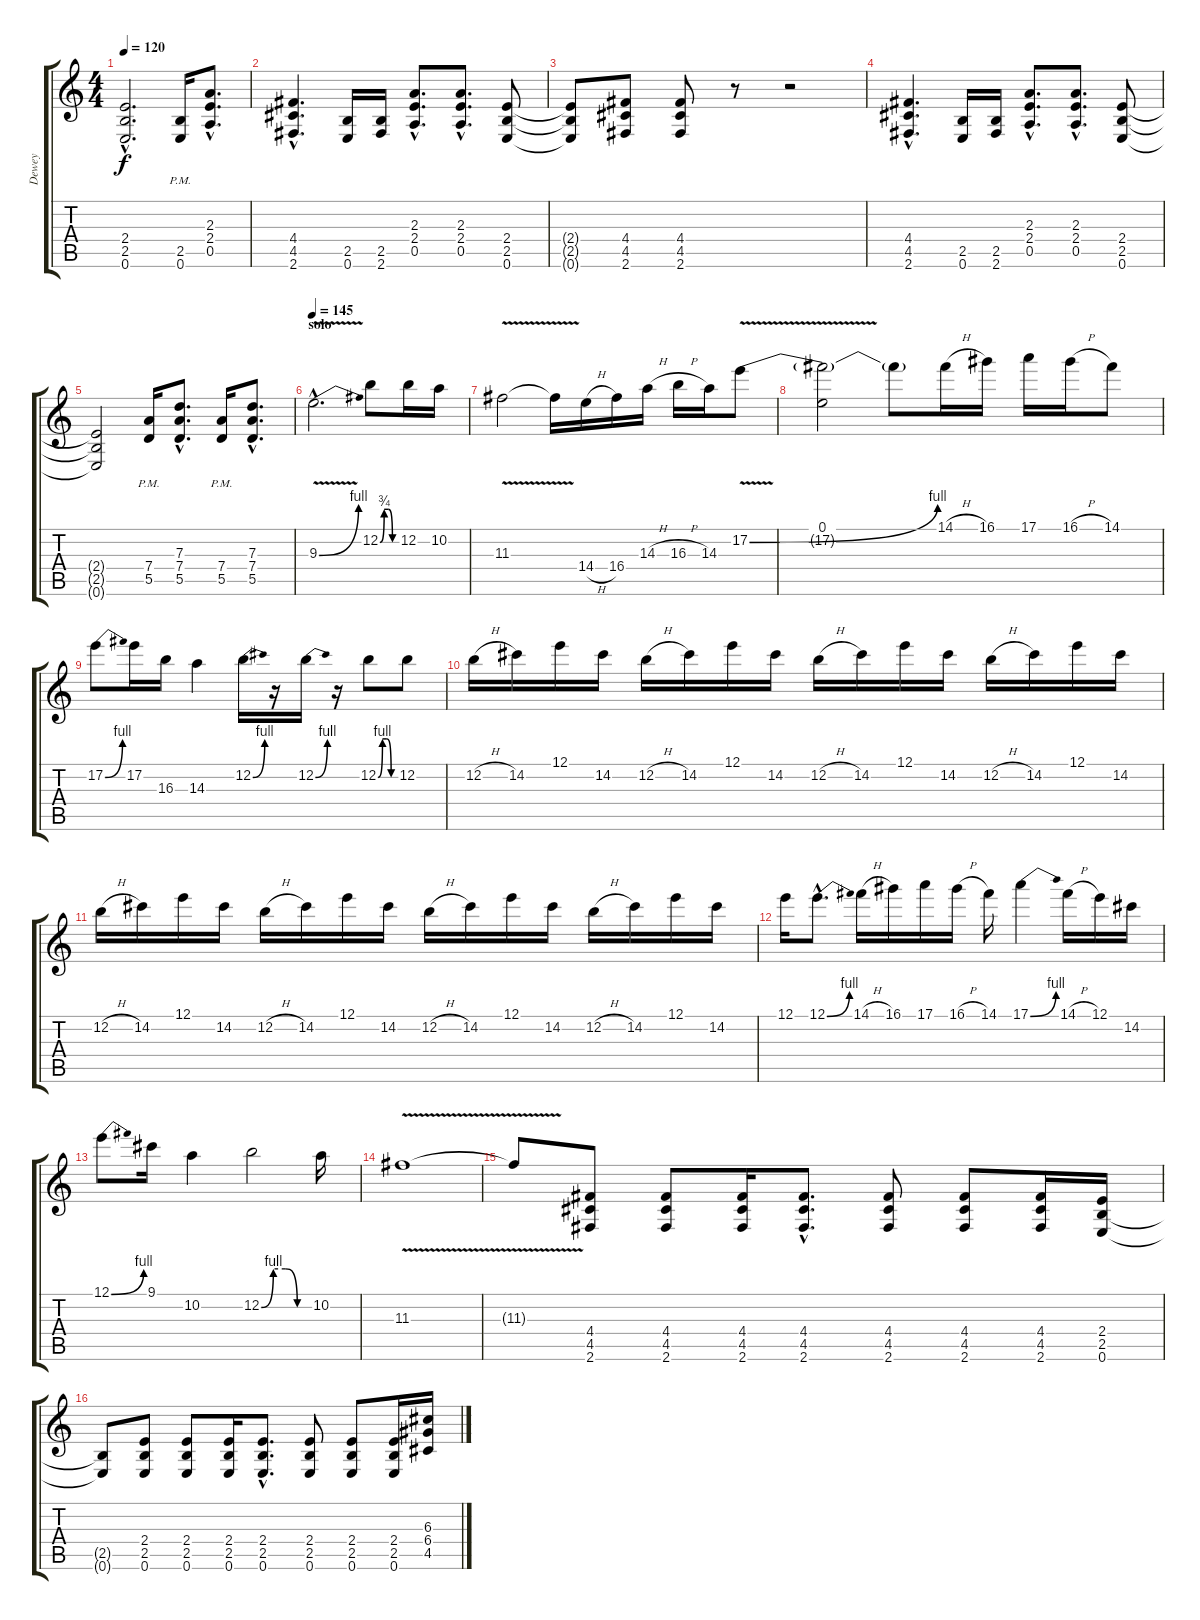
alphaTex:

\track ("Dewey" "Dewey") {instrument distortionguitar}
\staff {score tabs}
\tuning (E4 B3 G3 D3 A2 E2) {hide}
\ts (4 4)
\tempo 120
\clef g2
\ks c
(2.4{hac t} 2.5{hac t} 0.6{hac t}).2{d dy f} (2.5{pm} 0.6{pm}).16 (2.3{hac} 2.4{hac} 0.5{hac}).8{d} |
(4.4{hac} 4.5{hac} 2.6{hac}).4{d} (2.5 0.6).16 (2.5 2.6).16 (2.3{hac} 2.4{hac} 0.5{hac}).8{d} (2.3{hac} 2.4{hac} 0.5{hac}).8{d} (2.4 2.5 0.6).8 |
(2.4{t} 2.5{t} 0.6{t}).8 (4.4 4.5 2.6).8 (4.4 4.5 2.6).8 r.8 r.2 |
(4.4{hac} 4.5{hac} 2.6{hac}).4{d} (2.5 0.6).16 (2.5 2.6).16 (2.3{hac} 2.4{hac} 0.5{hac}).8{d} (2.3{hac} 2.4{hac} 0.5{hac}).8{d} (2.4 2.5 0.6).8 |
(2.4{t} 2.5{t} 0.6{t}).2 (7.4{pm} 5.5{pm}).16 (7.3{hac} 7.4{hac} 5.5{hac}).8{d} (7.4{pm} 5.5{pm}).16 (7.3{hac} 7.4{hac} 5.5{hac}).8{d} |
\section ("" "solo")
\tempo 145
9.3{be (bend 0 0 60 4) v hac}.2{d volume 14} 12.2{be (custom 0 0 15 3 30 3 45 0 60 0)}.8 12.2.16 10.2.16 |
11.3{v}.2 11.3{t}.16 14.4{h}.16 16.4.16 14.3{h}.16 16.3{h}.16 14.3.16 17.2{be (bend 0 0 60 4) v}.8 |
(0.1 17.2{t}).2 17.2{t}.8 14.1{h}.16 16.1.16 17.1.16 16.1{h}.16 14.1.8 |
17.2{be (bend 0 0 60 4)}.8 17.2.16 16.3.16 14.3.4 12.2{be (bend 0 0 60 4)}.16 r.16 12.2{be (bend 0 0 60 4)}.16 r.16 12.2{be (custom 0 0 15 4 30 4 45 0 60 0)}.8 12.2.8 |
12.2{h}.16 14.2.16 12.1.16 14.2.16 12.2{h}.16 14.2.16 12.1.16 14.2.16 12.2{h}.16 14.2.16 12.1.16 14.2.16 12.2{h}.16 14.2.16 12.1.16 14.2.16 |
12.2{h}.16 14.2.16 12.1.16 14.2.16 12.2{h}.16 14.2.16 12.1.16 14.2.16 12.2{h}.16 14.2.16 12.1.16 14.2.16 12.2{h}.16 14.2.16 12.1.16 14.2.16 |
12.1.16 12.1{be (bend 0 0 60 4) hac}.8{d} 14.1{h}.16 16.1.16 17.1.16 16.1{h}.16 14.1.16 17.1{be (bend 0 0 60 4)}.4 14.1{h}.16 12.1.16 14.2.16 |
12.1{be (bend 0 0 60 4)}.8 9.1.16 10.2.4 12.2{be (custom 0 0 15 4 30 4 45 0 60 0)}.2 10.2.16 |
11.3{v}.1 |
11.3{t}.8{volume 11} (4.4 4.5 2.6).8 (4.4 4.5 2.6).8 (4.4 4.5 2.6).16 (4.4{hac} 4.5{hac} 2.6{hac}).8{d} (4.4 4.5 2.6).8 (4.4 4.5 2.6).8 (4.4 4.5 2.6).16 (2.4 2.5 0.6).16 |
(2.5{t} 0.6{t}).8 (2.4 2.5 0.6).8 (2.4 2.5 0.6).8 (2.4 2.5 0.6).16 (2.4{hac} 2.5{hac} 0.6{hac}).8{d} (2.4 2.5 0.6).8 (2.4 2.5 0.6).8 (2.4 2.5 0.6).16 (6.3 6.4 4.5).16
